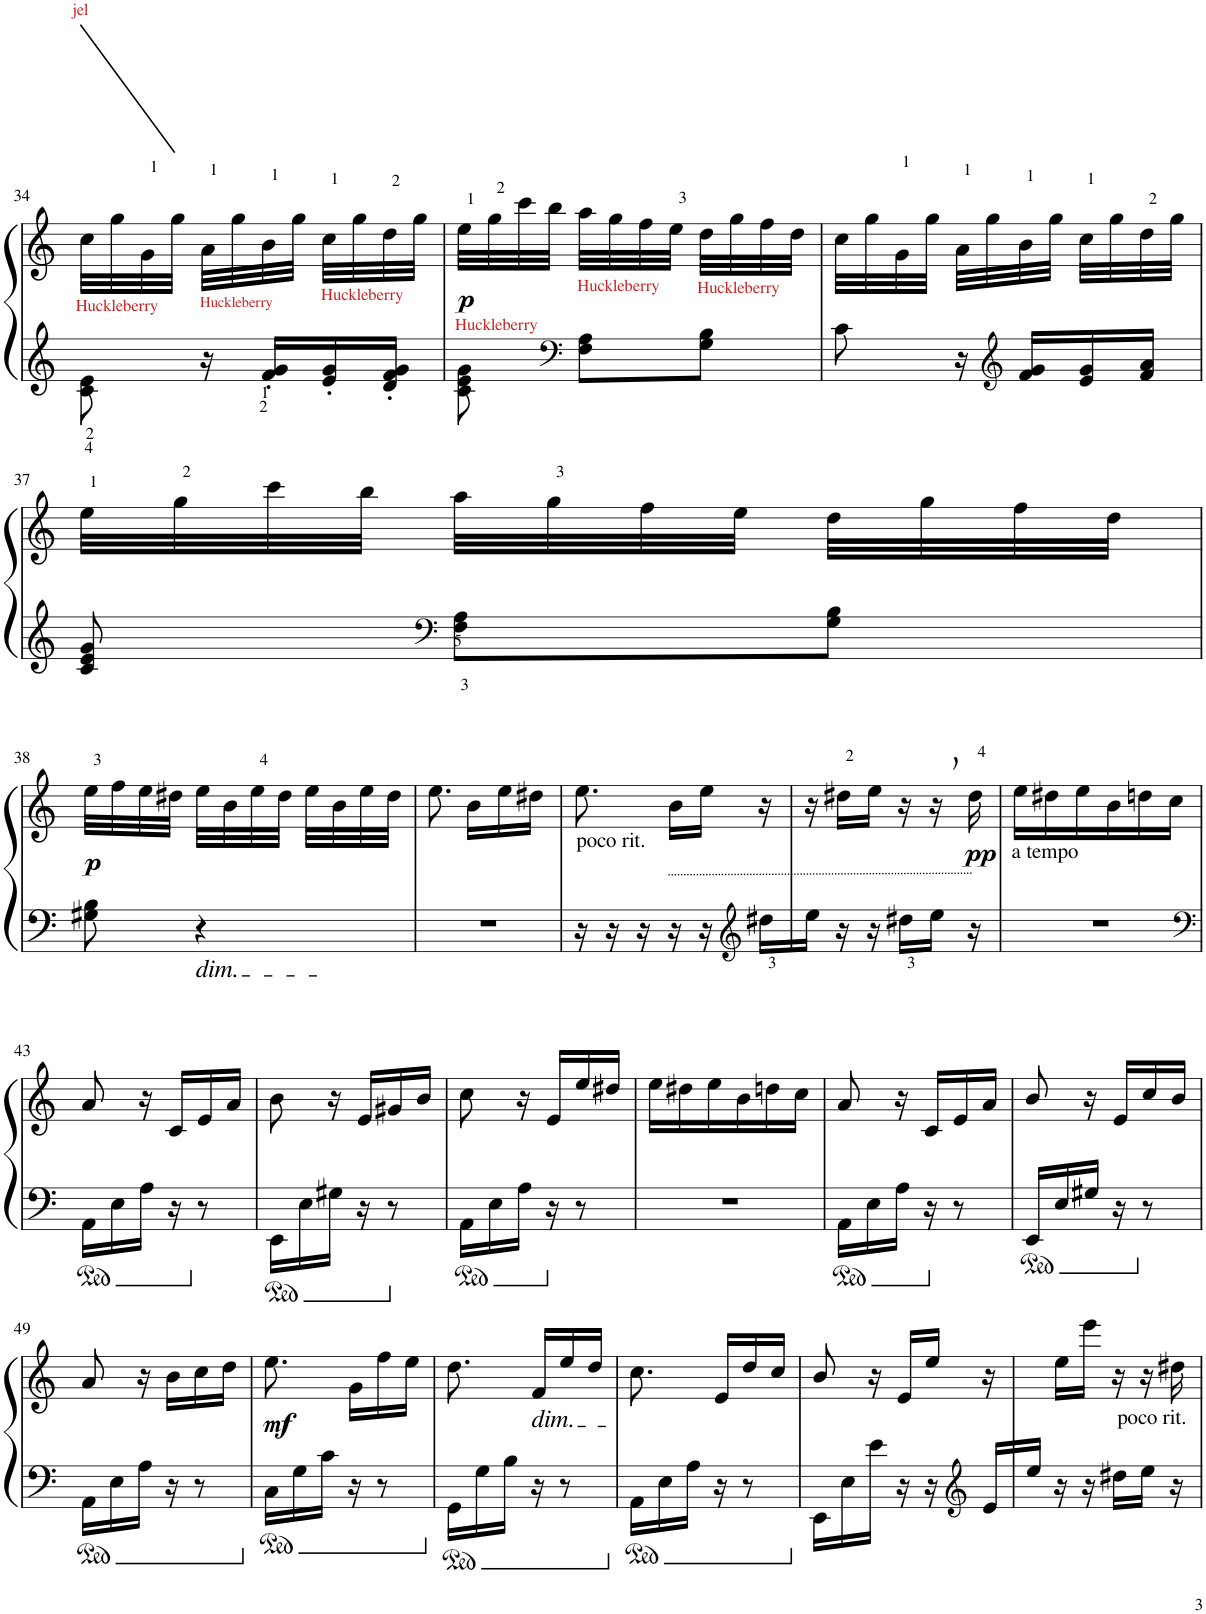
**kern	**kern	**dynam
*part1	*part1	*part1
*staff2	*staff1	*staff1/2
*I"Piano	*	*
*I'Pno	*	*
!!LO:PB:g=z
*clefG2	*clefG2	*
*k[]	*k[]	*
*M3/8	*M3/8	*
=34	=34	=34
!	!LO:TX:a:color=#C52525:t=jel	!
!	!LO:TX:b:color=#C62525:t=Huckleberry	!
8c\<< 8e\<<	32cc\LLL	.
.	32gg\	.
.	32g\	.
.	32gg\JJJ	.
!	!LO:TX:b:color=#C62525:t=Huckleberry	!
16r	32a\LLL	.
.	32gg\	.
16f/' 16g/'LL	32b\	.
.	32gg\JJJ	.
!	!LO:TX:b:color=#C62525:t=Huckleberry	!
16e/' 16g/'	32cc\LLL	.
.	32gg\	.
16d/' 16f/' 16g/'JJ	32dd\	.
.	32gg\JJJ	.
=35	=35	=35
!	!LO:TX:b:color=#C62525:t=Huckleberry	!
!	!	!LO:DY:b
8c\ 8e\ 8g\	32ee\LLL	p
.	32gg\	.
.	32ccc\	.
.	32bb\JJJ	.
*clefF4	*	*
!	!LO:TX:b:color=#C62525:t=Huckleberry	!
8F\ 8A\L	32aa\LLL	.
.	32gg\	.
.	32ff\	.
.	32ee\JJJ	.
!	!LO:TX:b:color=#C62525:t=Huckleberry	!
8G\ 8B\J	32dd\LLL	.
.	32gg\	.
.	32ff\	.
.	32dd\JJJ	.
=36	=36	=36
*^	*	*
8c\	16ryy	32cc\LLL	.
.	.	32gg\	.
.	16ryy	32g\	.
.	.	32gg\JJJ	.
16r	16ryy	32a\LLL	.
.	.	32gg\	.
*clefG2	*	*	*
16ryy	16f/ 16g/LL	32b\	.
.	.	32gg\JJJ	.
16ryy	16e/ 16g/	32cc\LLL	.
.	.	32gg\	.
16ryy	16f/ 16a/JJ	32dd\	.
.	.	32gg\JJJ	.
!!LO:LB:g=z
=37	=37	=37	=37
8c/ 8e/ 8g/	8ryy	32ee\LLL	.
.	.	32gg\	.
.	.	32ccc\	.
.	.	32bb\JJJ	.
*clefF4	*	*	*
8ryy	8F\<< 8A\<<L	32aa\LLL	.
.	.	32gg\	.
.	.	32ff\	.
.	.	32ee\JJJ	.
8ryy	8G\ 8B\J	32dd\LLL	.
.	.	32gg\	.
.	.	32ff\	.
.	.	32dd\JJJ	.
*v	*v	*	*
!!LO:LB:g=z
=38	=38	=38
!	!	!LO:DY:b
8G#X\ 8B\	32ee\LLL	p
.	32ff\	.
.	32ee\	.
.	32dd#X\JJJ	.
!LO:TX:b:i:t=dim.	!	!
4r	32ee\LLL	.
.	32b\	.
.	32ee\	.
.	32dd#\JJJ	.
.	32ee\LLL	.
.	32b\	.
.	32ee\	.
.	32dd#\JJJ	.
=39	=39	=39
4.r	8.ee\	.
.	16b\LL	.
.	16ee\	.
.	16dd#X\JJ	.
=40	=40	=40
!	!LO:TX:b:t=poco rit.	!
16r	8.ee\	.
16r	.	.
16r	.	.
16r	16b\LL	.
16r	16ee\JJ	.
*clefG2	*	*
16dd#X\LL	16r	.
=41	=41	=41
16ee\JJ	16r	.
16r	16dd#X\LL	.
16r	16ee\JJ	.
16dd#X\LL	16r	.
16ee\JJ	16r	.
!	!	!LO:DY:b
16r	16dd#\	pp
=42	=42	=42
!	!LO:TX:b:t=a tempo	!
4.r	16ee\LL	.
.	16dd#X\	.
.	16ee\	.
.	16b\	.
.	16ddn\	.
.	16cc\JJ	.
!!LO:LB:g=z
=43	=43	=43
*clefF4	*	*
16AA\LL	8a/	.
16E\	.	.
16A\JJ	16r	.
16r	16c/LL	.
8r	16e/	.
.	16a/JJ	.
=44	=44	=44
16EE\LL	8b\	.
16E\	.	.
16G#X\JJ	16r	.
16r	16e/LL	.
8r	16g#X/	.
.	16b/JJ	.
=45	=45	=45
16AA\LL	8cc\	.
16E\	.	.
16A\JJ	16r	.
16r	16e/LL	.
8r	16ee/	.
.	16dd#X/JJ	.
=46	=46	=46
4.r	16ee\LL	.
.	16dd#X\	.
.	16ee\	.
.	16b\	.
.	16ddn\	.
.	16cc\JJ	.
=47	=47	=47
16AA\LL	8a/	.
16E\	.	.
16A\JJ	16r	.
16r	16c/LL	.
8r	16e/	.
.	16a/JJ	.
=48	=48	=48
16EE/LL	8b/	.
16E/	.	.
16G#X/JJ	16r	.
16r	16e/LL	.
8r	16cc/	.
.	16b/JJ	.
!!LO:LB:g=z
=49	=49	=49
16AA\LL	8a/	.
16E\	.	.
16A\JJ	16r	.
16r	16b\LL	.
8r	16cc\	.
.	16dd\JJ	.
=50	=50	=50
!	!	!LO:DY:b
16C\LL	8.ee\	mf
16G\	.	.
16c\JJ	.	.
16r	16g\LL	.
8r	16ff\	.
.	16ee\JJ	.
=51	=51	=51
16GG\LL	8.dd\	.
16G\	.	.
16B\JJ	.	.
!	!LO:TX:b:i:t=dim.	!
16r	16f/LL	.
8r	16ee/	.
.	16dd/JJ	.
=52	=52	=52
16AA\LL	8.cc\	.
16E\	.	.
16A\JJ	.	.
16r	16e/LL	.
8r	16dd/	.
.	16cc/JJ	.
=53	=53	=53
*^	*	*
16EE\LL	4ryy	8b/	.
16E\	.	.	.
16e\JJ	.	16r	.
16r	.	16e/LL	.
16r	16ryy	16ee/JJ	.
*clefG2	*	*	*
16ryy	16e/LL	16r	.
=54	=54	=54	=54
16ryy	16ee/JJ	16ryy	.
16r	16ryy	16ee\LL	.
16r	4ryy	16eee\JJ	.
!	!	!LO:TX:b:t=poco rit.	!
16dd#X\LL	.	16r	.
16ee\JJ	.	16r	.
16r	.	16dd#X\	.
*v	*v	*	*
=	=	=
*-	*-	*-
